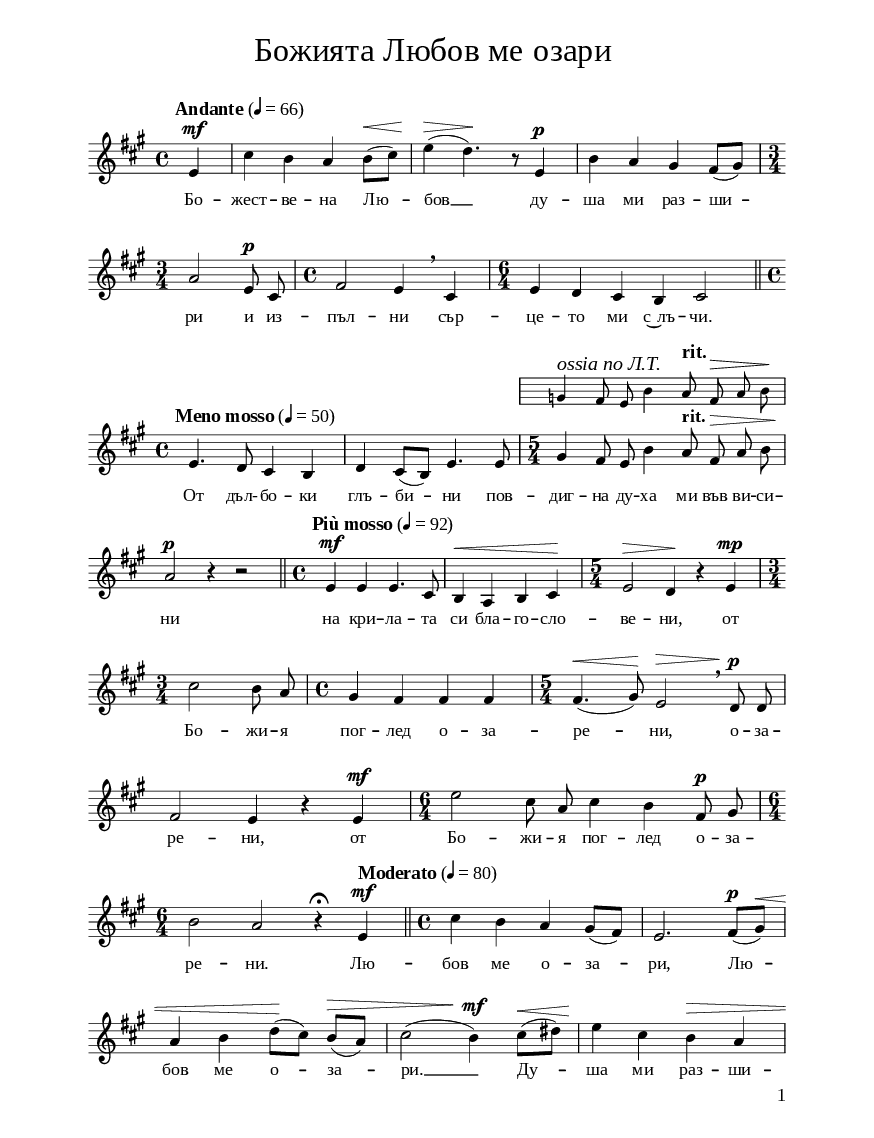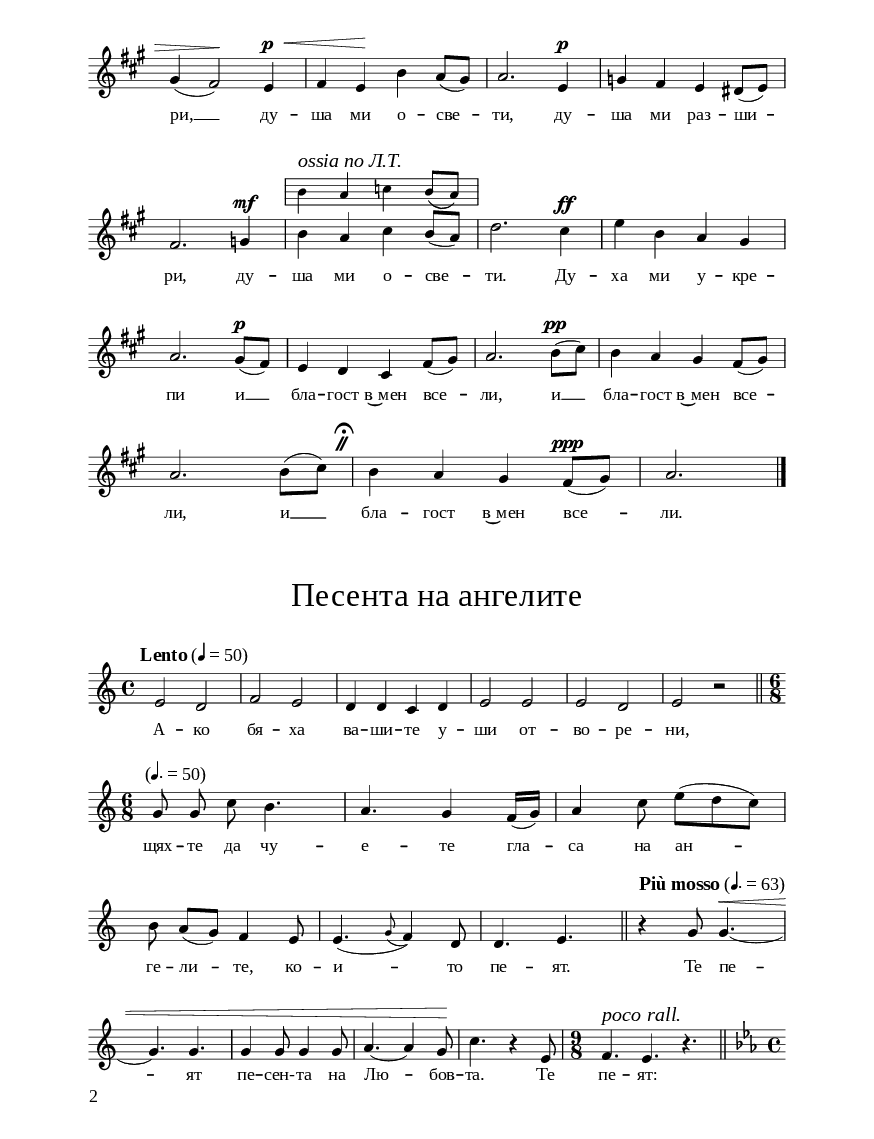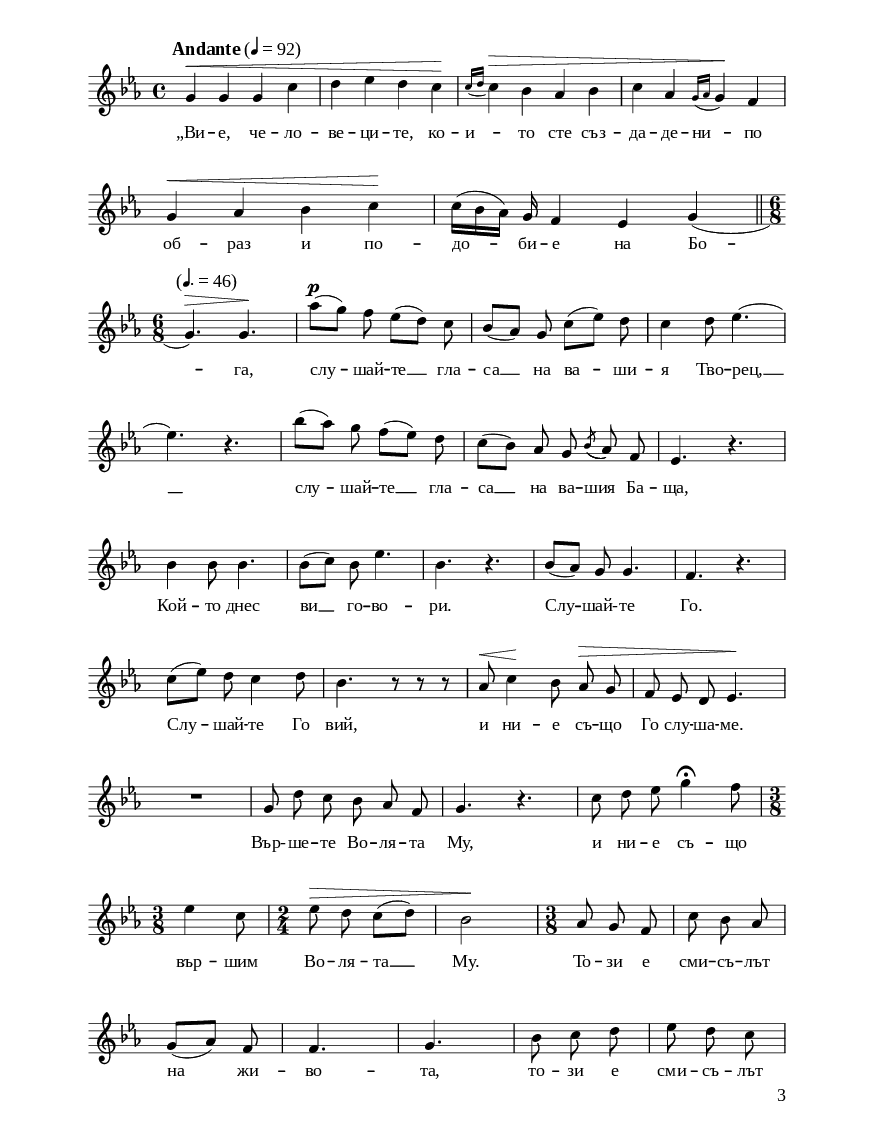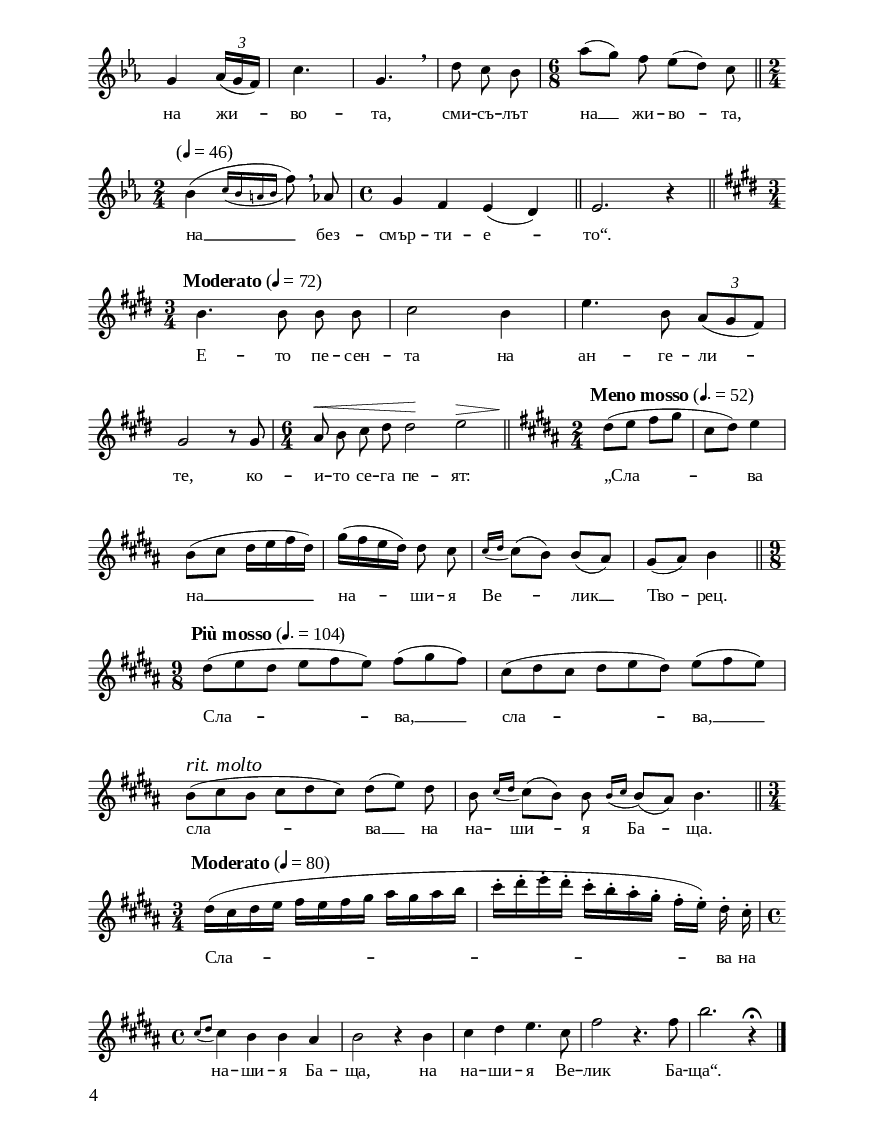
\version "2.24.3"

% include paper part and global functions
\include "include/globals.ily"

\bookpart {
  \label #'ref206
  \tocItem \markup "Божията Любов ме озари"
  \include "include/bookpart-paper.ily"
  \score {
    \include "include/score-layout.ily"

    \new Staff = main \absolute {
      \clef treble
      \key a \major
      \time 4/4
      \tempoFunc "Andante" 4 "66"
      \autoBeamOff
      \partial 4
      e'4 ^\mf  | % 2
      cis''4  b'4  a'4  b'8 ( [ ^\<
      cis''8 ) ] | % 3
      e''4 ( ^\! ^\>  d''4. ) \! r8  e'4^\p | % 4
      b'4  a'4  gis'4  fis'8 ( [
      gis'8 ) ] \break| % 5
      \time 3/4  | % 5
      a'2  e'8  ^\p  cis'8   | % 6
      \time 4/4  | % 6
      fis'2  e'4   \breathe cis'4 | % 7
      \time 6/4  | % 7
      e'4  d'4  cis'4  b4  cis'2 \bar
      "||"
      \time 4/4  \break | % 8
      | % 8
      \tempoFunc "Meno mosso" 4 "50"
      e'4.  d'8  cis'4  b4 | % 9
      d'4  cis'8 ( [  b8 ) ]  e'4.  e'8 |
      \time 5/4  |
      <<
        {
          gis'4 fis'8 e'8 b'4 \tempo "rit." a'8 fis'8 ^\> a'8  b'8 \break |
        }

        \new Staff \with {
          \override VerticalAxisGroup.default-staff-staff-spacing =
          #'((basic-distance . 6.5)
             (padding . -10))
          \remove "Time_signature_engraver"
          alignAboveContext = #"main"
          fontSize = #-1
          \override StaffSymbol.staff-space = #(magstep -4)
          \override StaffSymbol.thickness = #(magstep -4)
          firstClef = ##f
        }
        {  \time 5/4  \autoBeamOff g'!4^\markup { \huge \italic "ossia по Л.Т." } f'8 e'8 b'4 a'8_\markup { \large \bold "rit." } f'8 ^\> a'8  b'8^\!  \break |  }
      >>

      a'2 ^\! ^\p r4 r2 \bar "||"
      \time 4/4   | % 12
      \tempoFunc "Più mosso" 4 "92" e'4 ^\mf

      e'4
      e'4.   cis'8 | % 13
      b4 ^\<  a4  b4  cis'4 ^\!  | % 14
      \time 5/4  | % 14
      e'2 ^\>  d'4 ^\! r4  e'4 ^\mp \break | % 15
      \time 3/4  | % 15
      cis''2  b'8   a'8  | % 16
      \time 4/4  | % 16
      gis'4  fis'4  fis'4  fis'4 | % 17
      \time 5/4  | % 17
      fis'4. ( ^\<  gis'8 ) ^\!  e'2 ^\> \breathe d'8
      ^\!  ^\p  d'8 \break | % 18
      fis'2  e'4 r4  e'4 ^\mf | % 19
      \time 6/4  | % 19
      e''2  cis''8   a'8   cis''4
      b'4  fis'8  ^\p  gis'8 | \time 6/4 \break

      b'2  a'2 r4 ^\fermata
      \tempoFunc "Moderato" 4 "80"
      e'4
      ^\mf | % 21
      \time 4/4  | \bar "||" % 21
      cis''4  b'4  a'4  gis'8 ( [
      fis'8 ) ]  | % 22
      e'2.  fis'8 ( [ ^\p  gis'8 ) ] ^\< \break | % 23
      a'4  b'4  d''8 ( [ ^\!  cis''8 )
      ]  b'8 ( [ ^\>  a'8 ) ] | % 24
      cis''2 (  b'4 ) ^\! ^\mf  cis''8 ( [ ^\<
      dis''8 ) ] | % 25
      e''4 ^\!  cis''4  b'4 ^\>  a'4 |\break % 26
      gis'4 (  fis'2 ) ^\!  e'4 ^\p ^\<  | % 27
      fis'4  e'4 ^\! b'4  a'8 ( [
      gis'8 ) ] | % 28
      a'2.  e'4 ^\p | % 29
      g'4  fis'4  e'4  dis'8 ( [  e'8
      ) ] | \break
      fis'2.  g'4 ^\mf  | % 31

      <<
        {

          b'4  a'4  cis''4  b'8 ( [  a'8 ])
        }

        \new Staff \with {
          \override VerticalAxisGroup.default-staff-staff-spacing =
          #'((basic-distance . 4.5)
             (padding . -10))
          \remove "Time_signature_engraver"
          alignAboveContext = #"main"
          fontSize = #-1
          \override StaffSymbol.staff-space = #(magstep -4)
          \override StaffSymbol.thickness = #(magstep -4)
          firstClef = ##f
        }
        {  b'4^\markup { \huge \italic "ossia по Л.Т."}  a'4  c''!4  b'8 ( [  a'8 ])  }
      >>


      | % 32


      d''2.  cis''4 ^\ff  | % 33
      e''4  b'4  a'4  gis'4 | \break % 34
      a'2.  gis'8 ( [ ^\p  fis'8 ) ]  | % 35
      e'4  d'4  cis'4  fis'8 ( [  gis'8
      ) ] | % 36
      a'2.  b'8 ( [ ^\pp  cis''8 ) ]
      | % 37
      b'4  a'4  gis'4  fis'8 ( [
      gis'8 ) ] | \break % 38
      a'2.  b'8 ( [  cis''8 ) ]
      ^\markup {
        \override #'(baseline-skip . 1.2)
        \column {
          \line { "   " \musicglyph #"scripts.ufermata"}
          \line { "   " \musicglyph #"scripts.caesura.straight" }
        }
      }
      | % 39
      b'4  a'4  gis'4  fis'8 ( [ ^\ppp
      gis'8 ) ] |
      a'2. \bar "|."
    }

    \addlyrics {
      Бо -- жест -- ве -- на Лю -- бов __
      ду -- ша ми раз -- ши -- ри
      и из -- пъл -- ни сър -- це -- то
      ми с~лъ -- чи. От "дъл-" -- бо -- ки
      глъ -- би -- ни пов -- диг -- на
      ду -- ха ми във ви -- си -- ни на
      кри -- ла -- та си бла -- го -- сло
      -- ве -- ни, от Бо -- жи -- я пог --
      лед о -- за -- ре -- ни, о -- за
      -- ре -- ни, от Бо -- жи -- я пог --
      лед о -- за -- ре -- ни. Лю -- бов
      ме о -- за -- ри, Лю -- бов
      ме о -- за -- ри. __ Ду --
      ша ми раз -- ши -- ри,  __ ду --
      ша ми о -- све  -- ти, ду -- ша
      ми раз -- ши  -- ри, ду -- ша ми
      о -- све -- ти. Ду -- ха ми у --
      кре -- пи и __  бла -- гост в~мен
      все -- ли, и __ бла -- гост
      в~мен все -- ли, и __ бла --
      гост в~мен все -- ли.}

      \header {
        title = \titleFunc #'ref_desc_14 "Божията Любов ме озари " " Božijata Ljubov me ozari"
      }

      \midi{}

    } % score

    \label #'ref207
    \tocItem \markup "Песента на ангелите "
    \include "include/bookpart-paper.ily"
    \score {
      \include "include/score-layout.ily"

      \new Voice \absolute {
        \clef treble
        \key c \major
        \time 4/4
        \tempoFunc "Lento" 4 "50"
        \autoBeamOff
        \override Hairpin.to-barline = ##f
        \override Hairpin.after-line-breaking = ##t
        e'2  d'2 |  f'2  e'2 | % 2
        d'4  d'4  c'4  d'4 |  e'2
        e'2 | % 3
        e'2  d'2 | e'2 r2 | \break % 4
        \time 6/8  | \bar"||" % 4
        \tempoFunc "" 4. "50"
        g'8  g'8 c''8 b'4.  | % 5
        a'4.  g'4  f'16 ( [  g'16 ) ] | % 6
        a'4 c''8 e''8 ( [ d''8
        c''8 ) ] |\break  % 7
        b'8  a'8 ( [  g'8 ) ]  f'4  e'8
        | % 8
        e'4. ( \appoggiatura {  g'8 }  f'4 )
        d'8 | % 9
        d'4.  e'4. \bar"||" |
        \tempoFunc "Più mosso" 4. "63"
        r4  g'8
        g'4. ~ ^\< |  \break % 11
        g'4.  g'4. | % 12
        g'4  g'8  g'4  g'8 | % 13
        a'4. ~  a'4  g'8 _\!  | % 14
        c''4.  r4  e'8 |  % 15
        \time 9/8  | % 15
        f'4. ^\markup{ \huge \italic {poco rall.} }  e'4. r4. \bar
        "||" \break
        \key es \major \time 4/4 | % 16
        \tempoFunc "Andante" 4 "92"
        g'4 ^\<  g'4  g'4 c''4 | d''4
        es''4 d''4 c''4 ^\! | % 17
        \grace {  c''16 ( [  d''16 ] } c''4 ) ^\>
        bes'4  as'4 bes'4 | c''4
        as'4 \grace {  g'16 ( [  as'16 ] }  g'4 )
        ^\! f'4 | \break % 18
        g'4 ^\<  as'4 bes'4 c''4  ^\!
        c''16 ( [ bes'16  as'16 )  ] g'16
        f'4  es'4  g'4 (\bar "||"
        \break | % 19
        \time 6/8  | % 19
        \tempoFunc "" 4. "46"
        g'4. ^\> ) g'4.  ^\! |
        as''8 ( [ ^\p g''8 ) ] f''8
        es''8 ( [ d''8 ) ] c''8 | % 21
        bes'8 ( [  as'8 ) ]  g'8 c''8 ( [
        es''8 ) ] d''8 | % 22
        c''4 d''8 es''4. ~ \break | % 23
        es''4. r4. | % 24
        bes''8 ( [ as''8 ) ] g''8
        f''8 ( [ es''8 ) ] d''8 | % 25
        c''8 ( [ bes'8 ) ]  as'8  g'8
        \acciaccatura {  bes'8 ( }  as'8 )  f'8 | % 26
        es'4. r4. \break | % 27
        bes'4 bes'8 bes'4. | % 28
        bes'8 ( [ c''8 ) ] bes'8
        es''4. | % 29
        bes'4. r4. |
        bes'8 ( [  as'8 ) ]  g'8  g'4. | % 31
        f'4. r4. \break| % 32
        c''8 ( [ es''8 ) ] d''8 c''4
        d''8 | % 33
        bes'4. r8 r8 r8 | as'8 ^\<  % 34
        c''4 ^\! bes'8  as'8 ^\>  g'8 |
        f'8 es'8   d'8
        es'4. ^\! \break | % 36
        R2. | % 37
        g'8 d''8 c''8 bes'8
        as'8  f'8 | % 38
        g'4. r4. | % 39
        c''8 d''8 es''8 g''4
        ^\fermata f''8 \break |
        \time 3/8  |
        es''4 c''8 | % 41
        \time 2/4  | % 41
        es''8 ^\> d''8 c''8 ( [ d''8
        ) ] | % 42
        bes'2 ^\! | % 43
        \time 3/8  | % 43
        as'8  g'8  f'8 | % 44
        c''8 bes'8  as'8 \break | % 45
        g'8 ( [  as'8 ) ]  f'8 | % 46
        f'4. | % 47
        g'4. | % 48
        bes'8 c''8 d''8 | % 49
        es''8 d''8 c''8 \break |
        g'4 \once \omit TupletBracket
        \times 2/3  {
          as'16 ( [  g'16  f'16 ) ]
        }
        | % 51
        c''4. | % 52
        g'4.  \breathe | % 53
        d''8 c''8 bes'8 | % 54
        \time 6/8  | % 54
        as''8 ( [ g''8 ) ] f''8 es''8
        ( [ d''8 ) ] c''8 \bar "||"
        \break | % 55
        \time 2/4  | % 55
        \tempoFunc "" 4 "46" | % 55
        bes'4 ( \acciaccatura {
          c''16 [bes'16 a'16
          bes'16 ]
        }
        f''8 )  \breathe as'8  | % 56
        \time 4/4  | % 56
        g'4  f'4  es'4 (  d'4 ) \bar "||"
        es'2. r4 \bar "||"
        \break | % 58
        \once \override Staff.KeyCancellation.break-visibility = #all-invisible
        \key e \major \time 3/4 | % 58
        \tempoFunc "Moderato" 4 "72"
        b'4. b'8 b'8 b'8 | % 59
        cis''2 b'4 |
        e''4. b'8 \once \omit TupletBracket
        \times 2/3  {
          a'8 ( [  gis'8  fis'8 ) ]
        }
        | \break % 61
        gis'2 r8  gis'8 | % 62
        \time 6/4  | % 62
        a'8 ^\< b'8 cis''8 dis''8
        dis''2 ^\!
        \once \override Hairpin.to-barline = ##t
        e''2 ^\> \bar "||"
        \key b \major \time 2/4 | % 63
        \tempoFunc "Meno mosso" 4. "52"
        dis''8 ( [ _\! e''8 ] fis''8 [
        gis''8 ] | % 64
        cis''8 [ dis''8 ) ] e''4 | \break % 65
        b'8 ( [ cis''8 ] dis''16 [
        e''16 fis''16 dis''16 ) ]  | % 66
        gis''16 ( [ fis''16 e''16
        dis''16 ) ] dis''8 cis''8 | % 67
        \grace {  cis''16 ( [  dis''16 ] } cis''8 )
        ( [ b'8 ) ]  b'8 ( [  ais'8 ) ] | % 68
        gis'8 ( [  ais'8 ) ] b'4 \bar "||" \break
        \time 9/8  | % 69
        \tempoFunc "Più mosso" 4. "104"
        dis''8 ( [  e''8
        dis''8 ] e''8 [
        fis''8 e''8 ) ] fis''8 ( [ gis''8
        fis''8 ) ]  |
        cis''8 ( [ dis''8 cis''8 ]
        dis''8 [ e''8 dis''8 ) ] e''8 ( [
        fis''8 e''8 ) ] | \break % 71
        b'8 ( [ ^\markup{ \huge \italic {rit. molto} } cis''8
        b'8 ] cis''8 [ dis''8 cis''8
        ) ] dis''8 (  [e''8] ) dis''8  | % 72

        b'8  \acciaccatura { cis''16  [  dis''16 ] }
        cis''8 [( b'8 )]

        b'8  \acciaccatura { b'16 [  cis''16 ] }
        b'8 [( ais'8 )]

        b'4. \break | % 73
        \time 3/4  | \bar "||" % 73
        \tempoFunc "Moderato" 4 "80"
        \once \override Slur.positions = #'(1.5 . 2.6) dis''16 ( [ cis''16 dis''16
        e''16 ] fis''16 [ e''16 fis''16
        gis''16 ] ais''16 [ gis''16
        ais''16 b''16  ] | cis'''16  -. [
        dis'''16 -. e'''16 -. dis'''16 -. ]
        cis'''16 -. [ b''16 -. ais''16 -.
        gis''16  -. ] fis''16 -. [e''16] )
        -. dis''16 -. cis''16 -. | \break
        \time 4/4
        \acciaccatura {  cis''8 [  dis''8 ] } cis''4
        b'4 b'4 ais'4  |
        b'2 r4 b'4 | cis''4 dis''4 e''4. cis''8
        |

        fis''2  r4. fis''8 | b''2. r4 \fermata \bar "|."
      }

      \addlyrics {
        А
        -- ко бя -- ха ва -- ши -- те у -- ши
        от -- во -- ре -- ни, щях -- те да
        чу -- е -- те гла -- са на ан
        --  ге -- ли -- те, ко -- и
        --  то пе -- ят. Те пе --
        ят пе -- "сен-" -- та на Лю -- бов
        -- та. Те пе -- ят: „Ви -- е, че --
        ло -- ве -- ци -- те, ко -- и --
        то сте съз -- да -- де -- ни --
        по об -- раз и по -- до --
        би -- е на Бо -- га, слу -- шай
        -- те __  гла -- са __  на ва --
        ши -- я Тво -- рец, __ слу --
        шай -- те __  гла -- са __  на ва
        -- шия Ба -- ща, Кой -- то днес
        ви __  го -- во -- ри. Слу -- "шай-"
        -- те Го. Слу -- шай -- те Го
        вий, и ни -- е съ -- що Го слу --
        ша -- ме. "Вър-" -- ше -- те Во -- ля --
        та Му, и ни -- е съ -- що вър --
        шим Во -- ля -- та __  Му. То -- зи
        е сми -- съ -- лът на  жи -- во
        -- та, то -- зи е сми -- съ -- лът
        на жи --  во -- та, сми -- съ
        -- лът на __ жи -- во -- та, на __
        без -- смър -- ти
        -- е -- то“. Е -- то пе -- сен --
        та на ан -- ге -- ли  --  те,
        ко -- и -- то се -- га пе -- ят:
        „Сла --     ва на __
        на --
        ши -- я   Ве -- лик __
        Тво -- рец. Сла --
        ва, __  сла --
        ва, __  сла --
        ва __ на на   -- "    ши" --
        я "     Ба" -- ща. Сла -- ва на  "    на" -- ши -- я Ба
        -- ща, на на -- ши -- я Ве -- лик Ба -- ща“.}

        \header {
          title = \titleFunc #'ref_desc_19 "Песента на ангелите" "Pesenta na angelite"
        }

        \midi{}

      } % score



    } % bookpart

    % Più mosso
    %
